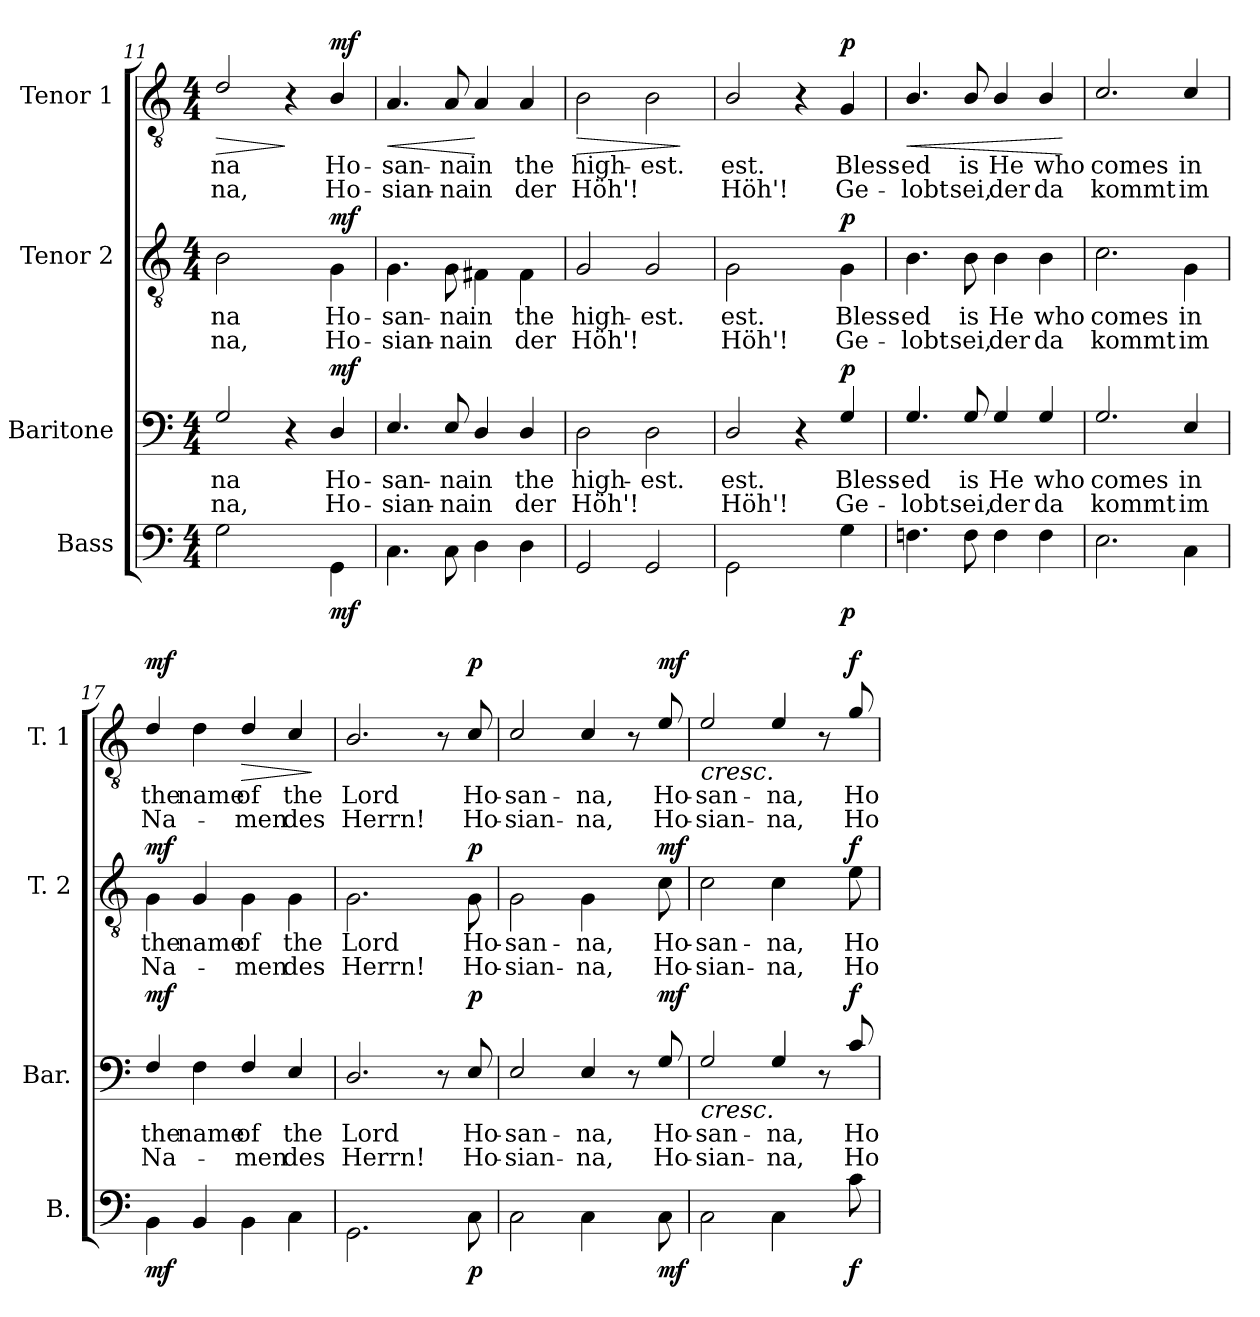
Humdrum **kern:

**kern	**dynam	**kern	**text	**text	**dynam	**kern	**text	**text	**dynam	**kern	**text	**text	**dynam
*part4	*part4	*part3	*part3	*part3	*part3	*part2	*part2	*part2	*part2	*part1	*part1	*part1	*part1
*staff4	*staff4	*staff3	*staff3	*staff3	*staff3	*staff2	*staff2	*staff2	*staff2	*staff1	*staff1	*staff1	*staff1
*I"Bass	*	*I"Baritone	*	*	*	*I"Tenor 2	*	*	*	*I"Tenor 1	*	*	*
*I'B.	*	*I'Bar.	*	*	*	*I'T. 2	*	*	*	*I'T. 1	*	*	*
*clefF4	*	*clefF4	*	*	*	*clefGv2	*	*	*	*clefGv2	*	*	*
*k[]	*	*k[]	*	*	*	*k[]	*	*	*	*k[]	*	*	*
*M4/4	*	*M4/4	*	*	*	*M4/4	*	*	*	*M4/4	*	*	*
=11	=11	=11	=11	=11	=11	=11	=11	=11	=11	=11	=11	=11	=11
!	!	!	!LO:LY:b	!LO:LY:b	!	!	!LO:LY:b	!LO:LY:b	!	!	!LO:LY:b	!LO:LY:b	!LO:HP:b
2G\	.	2G/	-na	-na,	.	2B\	-na	-na,	.	2d/	-na	-na,	>
4ryy	.	4r	.	.	.	4ryy	.	.	.	4r	.	.	]
!	!LO:DY:b	!	!LO:LY:b	!LO:LY:b	!LO:DY:b	!	!LO:LY:b	!LO:LY:b	!LO:DY:b	!	!LO:LY:b	!LO:LY:b	!LO:DY:b
4GG\	mf	4D/	Ho-	Ho-	mf	4G\	Ho-	Ho-	mf	4B/	Ho-	Ho-	mf
=12	=12	=12	=12	=12	=12	=12	=12	=12	=12	=12	=12	=12	=12
!	!	!	!LO:LY:b	!LO:LY:b	!	!	!LO:LY:b	!LO:LY:b	!	!	!LO:LY:b	!LO:LY:b	!LO:HP:b
4.C\	.	4.E/	-san-	-sian-	.	4.G\	-san-	-sian-	.	4.A/	-san-	-sian-	<
!	!	!	!LO:LY:b	!LO:LY:b	!	!	!LO:LY:b	!LO:LY:b	!	!	!LO:LY:b	!LO:LY:b	!
8C\	.	8E/	-na	-na	.	8G\	-na	-na	.	8A/	-na	-na	.
!	!	!	!LO:LY:b	!LO:LY:b	!	!LO:N:head=solid	!LO:LY:b	!LO:LY:b	!	!	!LO:LY:b	!LO:LY:b	!
4D\	.	4D/	in	in	.	4F#X\	in	in	.	4A/	in	in	[
!	!	!	!LO:LY:b	!LO:LY:b	!	!LO:N:head=solid	!LO:LY:b	!LO:LY:b	!	!	!LO:LY:b	!LO:LY:b	!
4D\	.	4D/	the	der	.	4F#\	the	der	.	4A/	the	der	.
=13	=13	=13	=13	=13	=13	=13	=13	=13	=13	=13	=13	=13	=13
!	!	!	!LO:LY:b	!LO:LY:b	!	!	!LO:LY:b	!LO:LY:b	!	!	!LO:LY:b	!LO:LY:b	!LO:HP:b
2GG/	.	2D\	high-	Höh'!	.	2G/	high-	Höh'!	.	2B\	high-	Höh'!	>
!	!	!	!LO:LY:b	!	!	!	!LO:LY:b	!	!	!	!LO:LY:b	!	!
2GG/	.	2D\	-est.	.	.	2G/	-est.	.	.	2B\	-est.	.	.
.	.	.	.	.	.	.	.	.	.	.	.	.	]
=14	=14	=14	=14	=14	=14	=14	=14	=14	=14	=14	=14	=14	=14
!	!	!	!LO:LY:b	!LO:LY:b	!	!	!LO:LY:b	!LO:LY:b	!	!	!LO:LY:b	!LO:LY:b	!
2GG\	.	2D/	est.	Höh'!	.	2G\	est.	Höh'!	.	2B/	est.	Höh'!	.
4ryy	.	4r	.	.	.	4ryy	.	.	.	4r	.	.	.
!	!LO:DY:b	!	!LO:LY:b	!LO:LY:b	!LO:DY:b	!	!LO:LY:b	!LO:LY:b	!LO:DY:b	!	!LO:LY:b	!LO:LY:b	!LO:DY:b
4G\	p	4G/	Bless-	Ge-	p	4G\	Bless-	Ge-	p	4G/	Bless-	Ge-	p
!!LO:PB:g=z
=15	=15	=15	=15	=15	=15	=15	=15	=15	=15	=15	=15	=15	=15
!	!	!	!LO:LY:b	!LO:LY:b	!	!	!LO:LY:b	!LO:LY:b	!	!	!LO:LY:b	!LO:LY:b	!LO:HP:b
4.Fn\	.	4.G/	-ed	-lobt	.	4.B\	-ed	-lobt	.	4.B/	-ed	-lobt	<
!	!	!	!LO:LY:b	!LO:LY:b	!	!	!LO:LY:b	!LO:LY:b	!	!	!LO:LY:b	!LO:LY:b	!
8F\	.	8G/	is	sei,	.	8B\	is	sei,	.	8B/	is	sei,	.
!	!	!	!LO:LY:b	!LO:LY:b	!	!	!LO:LY:b	!LO:LY:b	!	!	!LO:LY:b	!LO:LY:b	!
4F\	.	4G/	He	der	.	4B\	He	der	.	4B/	He	der	.
!	!	!	!LO:LY:b	!LO:LY:b	!	!	!LO:LY:b	!LO:LY:b	!	!	!LO:LY:b	!LO:LY:b	!
4F\	.	4G/	who	da	.	4B\	who	da	.	4B/	who	da	.
.	.	.	.	.	.	.	.	.	.	.	.	.	[
=16	=16	=16	=16	=16	=16	=16	=16	=16	=16	=16	=16	=16	=16
!	!	!	!LO:LY:b	!LO:LY:b	!	!	!LO:LY:b	!LO:LY:b	!	!	!LO:LY:b	!LO:LY:b	!
2.E\	.	2.G/	comes	kommt	.	2.c\	comes	kommt	.	2.c/	comes	kommt	.
!	!	!	!LO:LY:b	!LO:LY:b	!	!	!LO:LY:b	!LO:LY:b	!	!	!LO:LY:b	!LO:LY:b	!
4C\	.	4E/	in	im	.	4G\	in	im	.	4c/	in	im	.
=17	=17	=17	=17	=17	=17	=17	=17	=17	=17	=17	=17	=17	=17
!	!LO:DY:b	!	!LO:LY:b	!LO:LY:b	!LO:DY:b	!	!LO:LY:b	!LO:LY:b	!LO:DY:b	!	!LO:LY:b	!LO:LY:b	!LO:DY:b
4BB\	mf	4F/	the	Na-	mf	4G\	the	Na-	mf	4d/	the	Na-	mf
!	!	!	!LO:LY:b	!	!	!	!LO:LY:b	!	!	!	!LO:LY:b	!	!
4BB/	.	4F\	name	.	.	4G/	name	.	.	4d\	name	.	.
!	!	!	!LO:LY:b	!LO:LY:b	!	!	!LO:LY:b	!LO:LY:b	!	!	!LO:LY:b	!LO:LY:b	!LO:HP:b
4BB\	.	4F/	of	-men	.	4G\	of	-men	.	4d/	of	-men	>
!	!	!	!LO:LY:b	!LO:LY:b	!	!	!LO:LY:b	!LO:LY:b	!	!	!LO:LY:b	!LO:LY:b	!
4C\	.	4E/	the	des	.	4G\	the	des	.	4c/	the	des	.
.	.	.	.	.	.	.	.	.	.	.	.	.	]
=18	=18	=18	=18	=18	=18	=18	=18	=18	=18	=18	=18	=18	=18
!	!	!	!LO:LY:b	!LO:LY:b	!	!	!LO:LY:b	!LO:LY:b	!	!	!LO:LY:b	!LO:LY:b	!
2.GG\	.	2.D/	Lord	Herrn!	.	2.G\	Lord	Herrn!	.	2.B/	Lord	Herrn!	.
8ryy	.	8r	.	.	.	8ryy	.	.	.	8r	.	.	.
!	!LO:DY:b	!	!LO:LY:b	!LO:LY:b	!LO:DY:b	!	!LO:LY:b	!LO:LY:b	!LO:DY:b	!	!LO:LY:b	!LO:LY:b	!LO:DY:b
8C\	p	8E/	Ho-	Ho-	p	8G\	Ho-	Ho-	p	8c/	Ho-	Ho-	p
=19	=19	=19	=19	=19	=19	=19	=19	=19	=19	=19	=19	=19	=19
!	!	!	!LO:LY:b	!LO:LY:b	!	!	!LO:LY:b	!LO:LY:b	!	!	!LO:LY:b	!LO:LY:b	!
2C\	.	2E/	-san-	-sian-	.	2G\	-san-	-sian-	.	2c/	-san-	-sian-	.
!	!	!	!LO:LY:b	!LO:LY:b	!	!	!LO:LY:b	!LO:LY:b	!	!	!LO:LY:b	!LO:LY:b	!
4C\	.	4E/	-na,	-na,	.	4G\	-na,	-na,	.	4c/	-na,	-na,	.
8ryy	.	8r	.	.	.	8ryy	.	.	.	8r	.	.	.
!	!LO:DY:b	!	!LO:LY:b	!LO:LY:b	!LO:DY:b	!	!LO:LY:b	!LO:LY:b	!LO:DY:b	!	!LO:LY:b	!LO:LY:b	!LO:DY:b
8C\	mf	8G/	Ho-	Ho-	mf	8c\	Ho-	Ho-	mf	8e/	Ho-	Ho-	mf
=20	=20	=20	=20	=20	=20	=20	=20	=20	=20	=20	=20	=20	=20
!	!	!	!	!	!	!	!	!	!	!LO:TX:b:i:t=cresc.	!	!	!
!	!	!LO:TX:b:i:t=cresc.	!	!	!	!	!	!	!	!	!	!	!
!	!	!	!LO:LY:b	!LO:LY:b	!	!	!LO:LY:b	!LO:LY:b	!	!	!LO:LY:b	!LO:LY:b	!
2C\	.	2G/	-san-	-sian-	.	2c\	-san-	-sian-	.	2e/	-san-	-sian-	.
!	!	!	!LO:LY:b	!LO:LY:b	!	!	!LO:LY:b	!LO:LY:b	!	!	!LO:LY:b	!LO:LY:b	!
4C\	.	4G/	-na,	-na,	.	4c\	-na,	-na,	.	4e/	-na,	-na,	.
8ryy	.	8r	.	.	.	8ryy	.	.	.	8r	.	.	.
!	!LO:DY:b	!	!LO:LY:b	!LO:LY:b	!LO:DY:b	!	!LO:LY:b	!LO:LY:b	!LO:DY:b	!	!LO:LY:b	!LO:LY:b	!LO:DY:b
8c\	f	8c/	Ho-	Ho-	f	8e\	Ho-	Ho-	f	8g/	Ho-	Ho-	f
=	=	=	=	=	=	=	=	=	=	=	=	=	=
*-	*-	*-	*-	*-	*-	*-	*-	*-	*-	*-	*-	*-	*-
